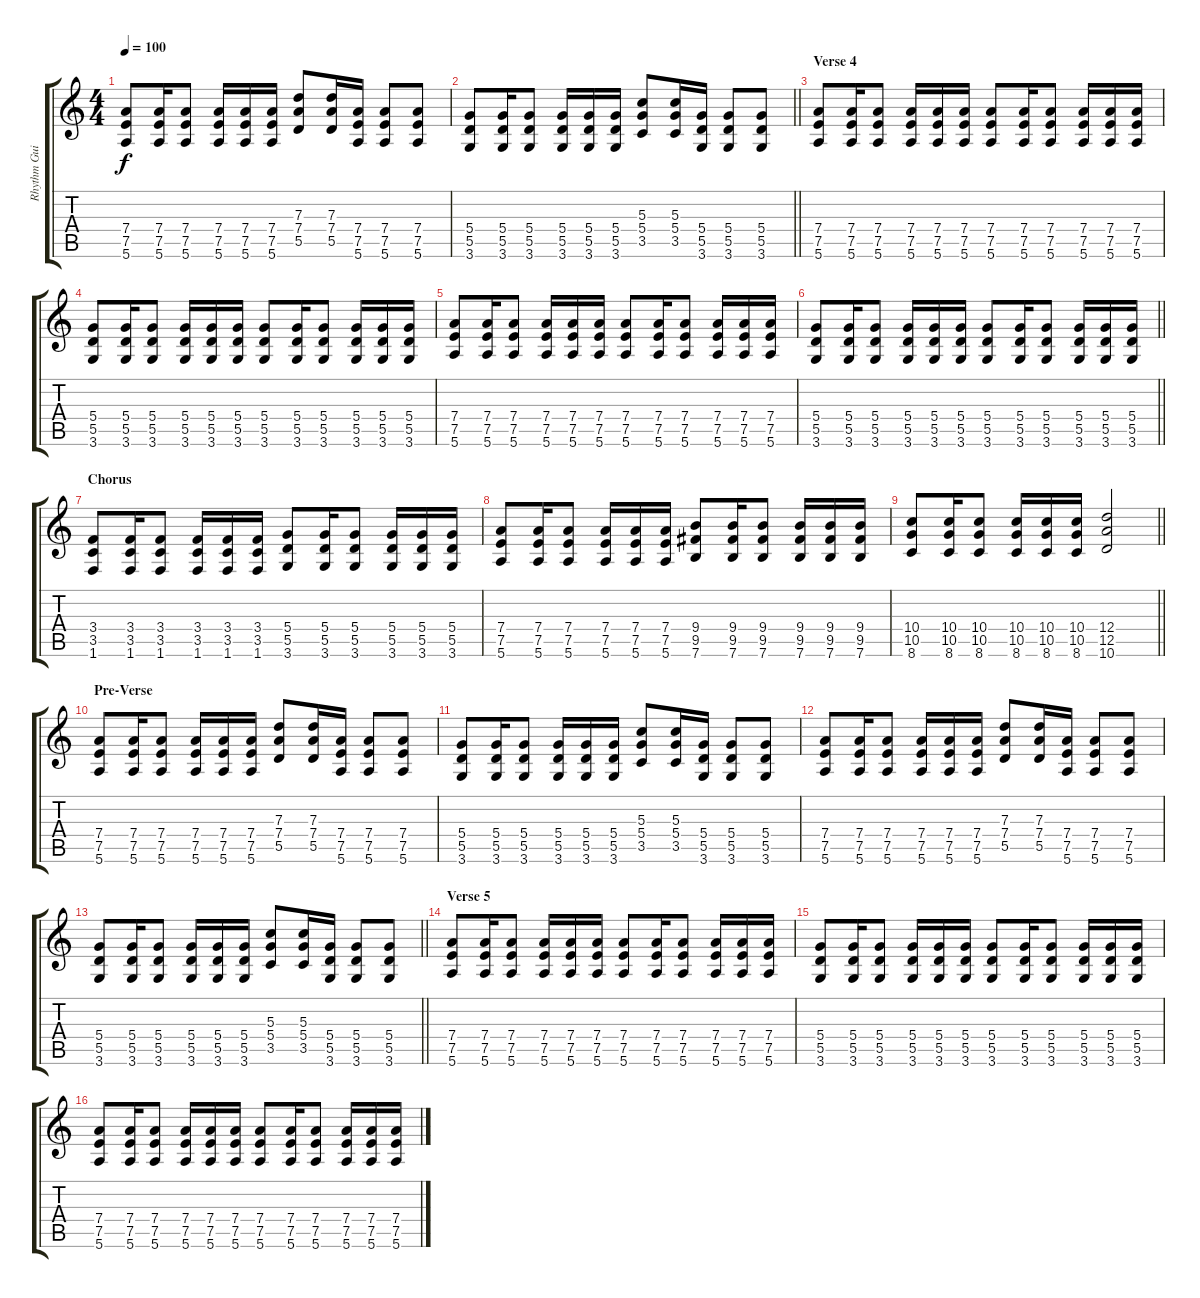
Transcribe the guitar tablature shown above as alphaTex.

\track ("Rhythm Guitar" "Rhythm Gui") {instrument distortionguitar}
\staff {score tabs}
\tuning (E4 B3 G3 D3 A2 E2) {hide}
\ts (4 4)
\tempo 100
\clef g2
\ks c
(7.4 7.5 5.6).8{dy f} (7.4 7.5 5.6).16 (7.4 7.5 5.6).8 (7.4 7.5 5.6).16 (7.4 7.5 5.6).16 (7.4 7.5 5.6).16 (7.3 7.4 5.5).8 (7.3 7.4 5.5).16 (7.4 7.5 5.6).16 (7.4 7.5 5.6).8 (7.4 7.5 5.6).8 |
\barLineRight lightlight
(5.4 5.5 3.6).8 (5.4 5.5 3.6).16 (5.4 5.5 3.6).8 (5.4 5.5 3.6).16 (5.4 5.5 3.6).16 (5.4 5.5 3.6).16 (5.3 5.4 3.5).8 (5.3 5.4 3.5).16 (5.4 5.5 3.6).16 (5.4 5.5 3.6).8 (5.4 5.5 3.6).8 |
\section ("" "Verse 4")
(7.4 7.5 5.6).8 (7.4 7.5 5.6).16 (7.4 7.5 5.6).8 (7.4 7.5 5.6).16 (7.4 7.5 5.6).16 (7.4 7.5 5.6).16 (7.4 7.5 5.6).8 (7.4 7.5 5.6).16 (7.4 7.5 5.6).8 (7.4 7.5 5.6).16 (7.4 7.5 5.6).16 (7.4 7.5 5.6).16 |
(5.4 5.5 3.6).8 (5.4 5.5 3.6).16 (5.4 5.5 3.6).8 (5.4 5.5 3.6).16 (5.4 5.5 3.6).16 (5.4 5.5 3.6).16 (5.4 5.5 3.6).8 (5.4 5.5 3.6).16 (5.4 5.5 3.6).8 (5.4 5.5 3.6).16 (5.4 5.5 3.6).16 (5.4 5.5 3.6).16 |
(7.4 7.5 5.6).8 (7.4 7.5 5.6).16 (7.4 7.5 5.6).8 (7.4 7.5 5.6).16 (7.4 7.5 5.6).16 (7.4 7.5 5.6).16 (7.4 7.5 5.6).8 (7.4 7.5 5.6).16 (7.4 7.5 5.6).8 (7.4 7.5 5.6).16 (7.4 7.5 5.6).16 (7.4 7.5 5.6).16 |
\barLineRight lightlight
(5.4 5.5 3.6).8 (5.4 5.5 3.6).16 (5.4 5.5 3.6).8 (5.4 5.5 3.6).16 (5.4 5.5 3.6).16 (5.4 5.5 3.6).16 (5.4 5.5 3.6).8 (5.4 5.5 3.6).16 (5.4 5.5 3.6).8 (5.4 5.5 3.6).16 (5.4 5.5 3.6).16 (5.4 5.5 3.6).16 |
\section ("" "Chorus")
(3.4 3.5 1.6).8 (3.4 3.5 1.6).16 (3.4 3.5 1.6).8 (3.4 3.5 1.6).16 (3.4 3.5 1.6).16 (3.4 3.5 1.6).16 (5.4 5.5 3.6).8 (5.4 5.5 3.6).16 (5.4 5.5 3.6).8 (5.4 5.5 3.6).16 (5.4 5.5 3.6).16 (5.4 5.5 3.6).16 |
(7.4 7.5 5.6).8 (7.4 7.5 5.6).16 (7.4 7.5 5.6).8 (7.4 7.5 5.6).16 (7.4 7.5 5.6).16 (7.4 7.5 5.6).16 (9.4 9.5 7.6).8 (9.4 9.5 7.6).16 (9.4 9.5 7.6).8 (9.4 9.5 7.6).16 (9.4 9.5 7.6).16 (9.4 9.5 7.6).16 |
\barLineRight lightlight
(10.4 10.5 8.6).8 (10.4 10.5 8.6).16 (10.4 10.5 8.6).8 (10.4 10.5 8.6).16 (10.4 10.5 8.6).16 (10.4 10.5 8.6).16 (12.4 12.5 10.6).2 |
\section ("" "Pre-Verse")
(7.4 7.5 5.6).8 (7.4 7.5 5.6).16 (7.4 7.5 5.6).8 (7.4 7.5 5.6).16 (7.4 7.5 5.6).16 (7.4 7.5 5.6).16 (7.3 7.4 5.5).8 (7.3 7.4 5.5).16 (7.4 7.5 5.6).16 (7.4 7.5 5.6).8 (7.4 7.5 5.6).8 |
(5.4 5.5 3.6).8 (5.4 5.5 3.6).16 (5.4 5.5 3.6).8 (5.4 5.5 3.6).16 (5.4 5.5 3.6).16 (5.4 5.5 3.6).16 (5.3 5.4 3.5).8 (5.3 5.4 3.5).16 (5.4 5.5 3.6).16 (5.4 5.5 3.6).8 (5.4 5.5 3.6).8 |
(7.4 7.5 5.6).8 (7.4 7.5 5.6).16 (7.4 7.5 5.6).8 (7.4 7.5 5.6).16 (7.4 7.5 5.6).16 (7.4 7.5 5.6).16 (7.3 7.4 5.5).8 (7.3 7.4 5.5).16 (7.4 7.5 5.6).16 (7.4 7.5 5.6).8 (7.4 7.5 5.6).8 |
\barLineRight lightlight
(5.4 5.5 3.6).8 (5.4 5.5 3.6).16 (5.4 5.5 3.6).8 (5.4 5.5 3.6).16 (5.4 5.5 3.6).16 (5.4 5.5 3.6).16 (5.3 5.4 3.5).8 (5.3 5.4 3.5).16 (5.4 5.5 3.6).16 (5.4 5.5 3.6).8 (5.4 5.5 3.6).8 |
\section ("" "Verse 5")
(7.4 7.5 5.6).8 (7.4 7.5 5.6).16 (7.4 7.5 5.6).8 (7.4 7.5 5.6).16 (7.4 7.5 5.6).16 (7.4 7.5 5.6).16 (7.4 7.5 5.6).8 (7.4 7.5 5.6).16 (7.4 7.5 5.6).8 (7.4 7.5 5.6).16 (7.4 7.5 5.6).16 (7.4 7.5 5.6).16 |
(5.4 5.5 3.6).8 (5.4 5.5 3.6).16 (5.4 5.5 3.6).8 (5.4 5.5 3.6).16 (5.4 5.5 3.6).16 (5.4 5.5 3.6).16 (5.4 5.5 3.6).8 (5.4 5.5 3.6).16 (5.4 5.5 3.6).8 (5.4 5.5 3.6).16 (5.4 5.5 3.6).16 (5.4 5.5 3.6).16 |
(7.4 7.5 5.6).8 (7.4 7.5 5.6).16 (7.4 7.5 5.6).8 (7.4 7.5 5.6).16 (7.4 7.5 5.6).16 (7.4 7.5 5.6).16 (7.4 7.5 5.6).8 (7.4 7.5 5.6).16 (7.4 7.5 5.6).8 (7.4 7.5 5.6).16 (7.4 7.5 5.6).16 (7.4 7.5 5.6).16
